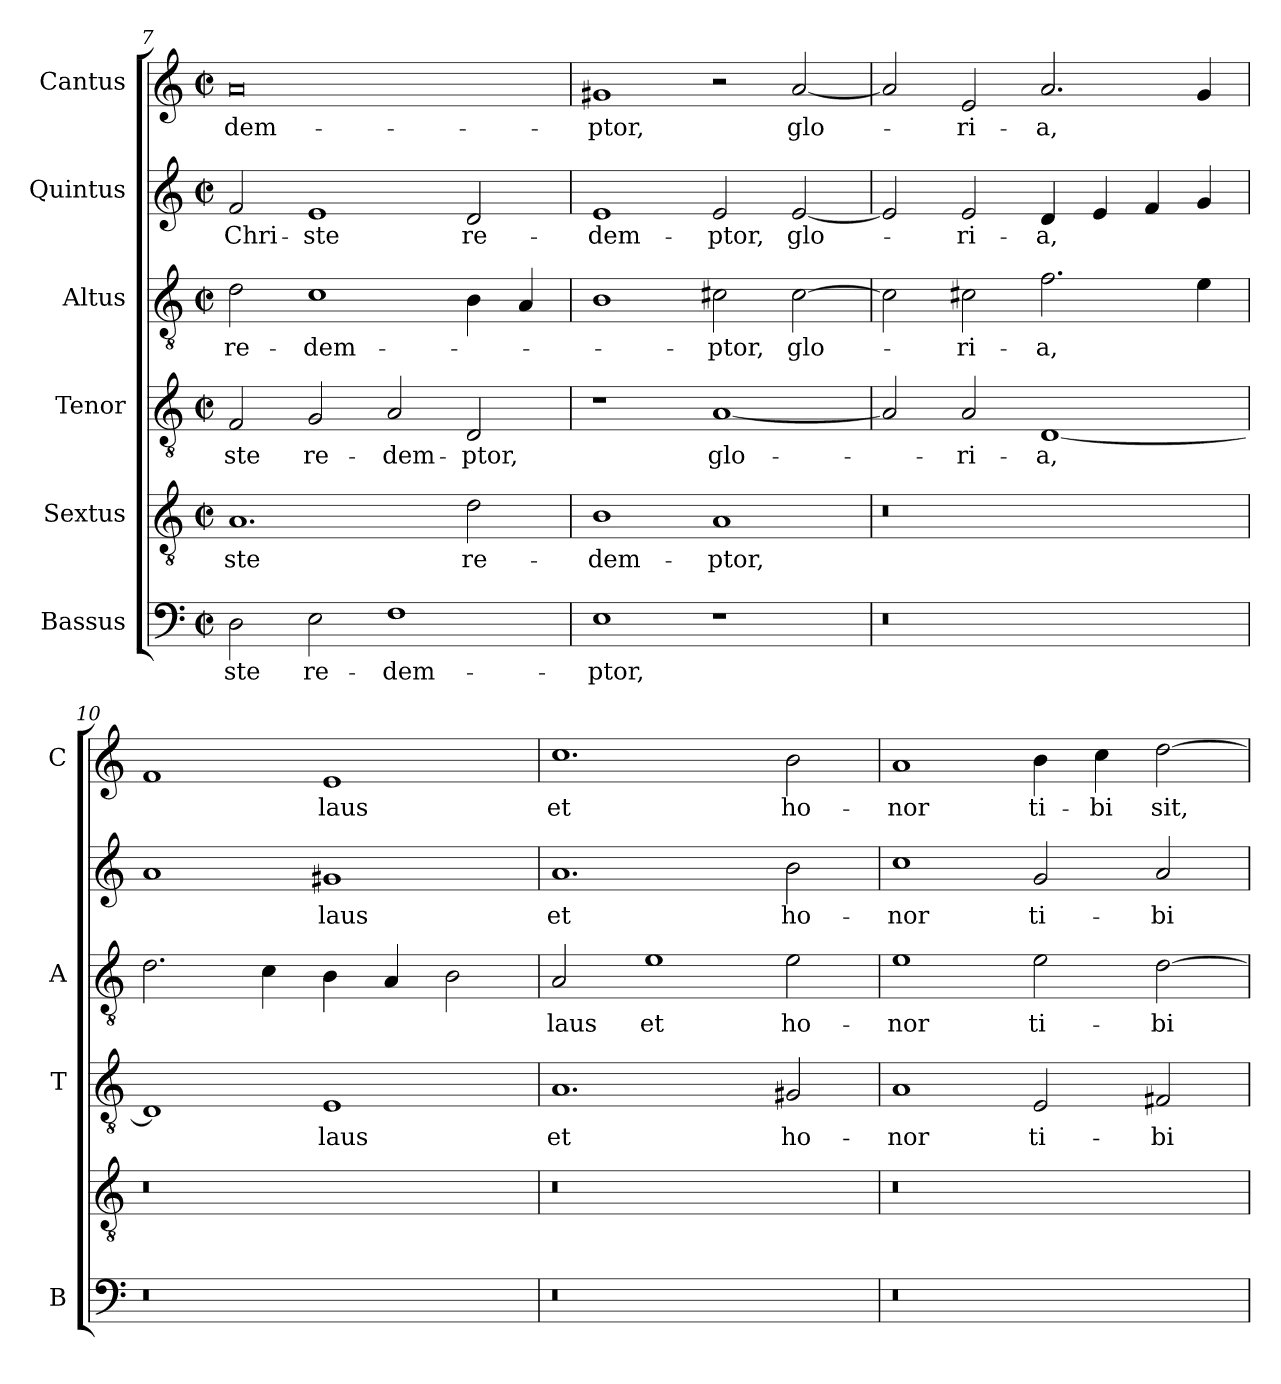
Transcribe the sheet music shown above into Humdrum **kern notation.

**kern	**text	**kern	**text	**kern	**text	**kern	**text	**kern	**text	**kern	**text
*part6	*part6	*part5	*part5	*part4	*part4	*part3	*part3	*part2	*part2	*part1	*part1
*staff6	*staff6	*staff5	*staff5	*staff4	*staff4	*staff3	*staff3	*staff2	*staff2	*staff1	*staff1
*I"Bassus	*	*I"Sextus	*	*I"Tenor	*	*I"Altus	*	*I"Quintus	*	*I"Cantus	*
*I'B	*	*	*	*I'T	*	*I'A	*	*	*	*I'C	*
!!LO:PB:g=z
*clefF4	*	*clefGv2	*	*clefGv2	*	*clefGv2	*	*clefG2	*	*clefG2	*
*k[]	*	*k[]	*	*k[]	*	*k[]	*	*k[]	*	*k[]	*
*C:	*	*C:	*	*C:	*	*C:	*	*C:	*	*C:	*
*M2/2	*	*M2/2	*	*M2/2	*	*M2/2	*	*M2/2	*	*M2/2	*
*met(c|)	*	*met(c|)	*	*met(c|)	*	*met(c|)	*	*met(c|)	*	*met(c|)	*
=7	=7	=7	=7	=7	=7	=7	=7	=7	=7	=7	=7
2D\	-ste	1.A	-ste	2F/	-ste	2d\	re-	2f/	Chri-	0a	-dem-
2E\	re-	.	.	2G/	re-	1c	-dem-	1e	-ste	.	.
1F	-dem-	.	.	2A/	-dem-	.	.	.	.	.	.
.	.	2d\	re-	2D/	-ptor,	4B\	.	2d/	re-	.	.
.	.	.	.	.	.	4A/	.	.	.	.	.
=8	=8	=8	=8	=8	=8	=8	=8	=8	=8	=8	=8
1E	-ptor,	1B	-dem-	1r	.	1B	.	1e	-dem-	1g#X	-ptor,
1r	.	1A	-ptor,	[1A	glo-	2c#X\	-ptor,	2e/	-ptor,	2r	.
.	.	.	.	.	.	[2c#\	glo-	[2e/	glo-	[2a/	glo-
=9	=9	=9	=9	=9	=9	=9	=9	=9	=9	=9	=9
0r	.	0r	.	2A/]	.	2c#\]	.	2e/]	.	2a/]	.
.	.	.	.	2A/	-ri-	2c#X\	-ri-	2e/	-ri-	2e/	-ri-
.	.	.	.	[1D	-a,	2.f\	-a,	4d/	-a,	2.a/	-a,
.	.	.	.	.	.	.	.	4e/	.	.	.
.	.	.	.	.	.	.	.	4f/	.	.	.
.	.	.	.	.	.	4e\	.	4g/	.	4g/	.
=10	=10	=10	=10	=10	=10	=10	=10	=10	=10	=10	=10
0r	.	0r	.	1D]	.	2.d\	.	1a	.	1f	.
.	.	.	.	.	.	4c\	.	.	.	.	.
.	.	.	.	1E	laus	4B\	.	1g#X	laus	1e	laus
.	.	.	.	.	.	4A/	.	.	.	.	.
.	.	.	.	.	.	2B\	.	.	.	.	.
!!LO:LB:g=z
=11	=11	=11	=11	=11	=11	=11	=11	=11	=11	=11	=11
0r	.	0r	.	1.A	et	2A/	laus	1.a	et	1.cc	et
.	.	.	.	.	.	1e	et	.	.	.	.
.	.	.	.	2G#X/	ho-	2e\	ho-	2b\	ho-	2b\	ho-
=12	=12	=12	=12	=12	=12	=12	=12	=12	=12	=12	=12
0r	.	0r	.	1A	-nor	1e	-nor	1cc	-nor	1a	-nor
.	.	.	.	2E/	ti-	2e\	ti-	2g/	ti-	4b\	ti-
.	.	.	.	.	.	.	.	.	.	4cc\	-bi
.	.	.	.	2F#X/	-bi	[2d\	-bi	2a/	-bi	[2dd\	sit,
=	=	=	=	=	=	=	=	=	=	=	=
*-	*-	*-	*-	*-	*-	*-	*-	*-	*-	*-	*-
